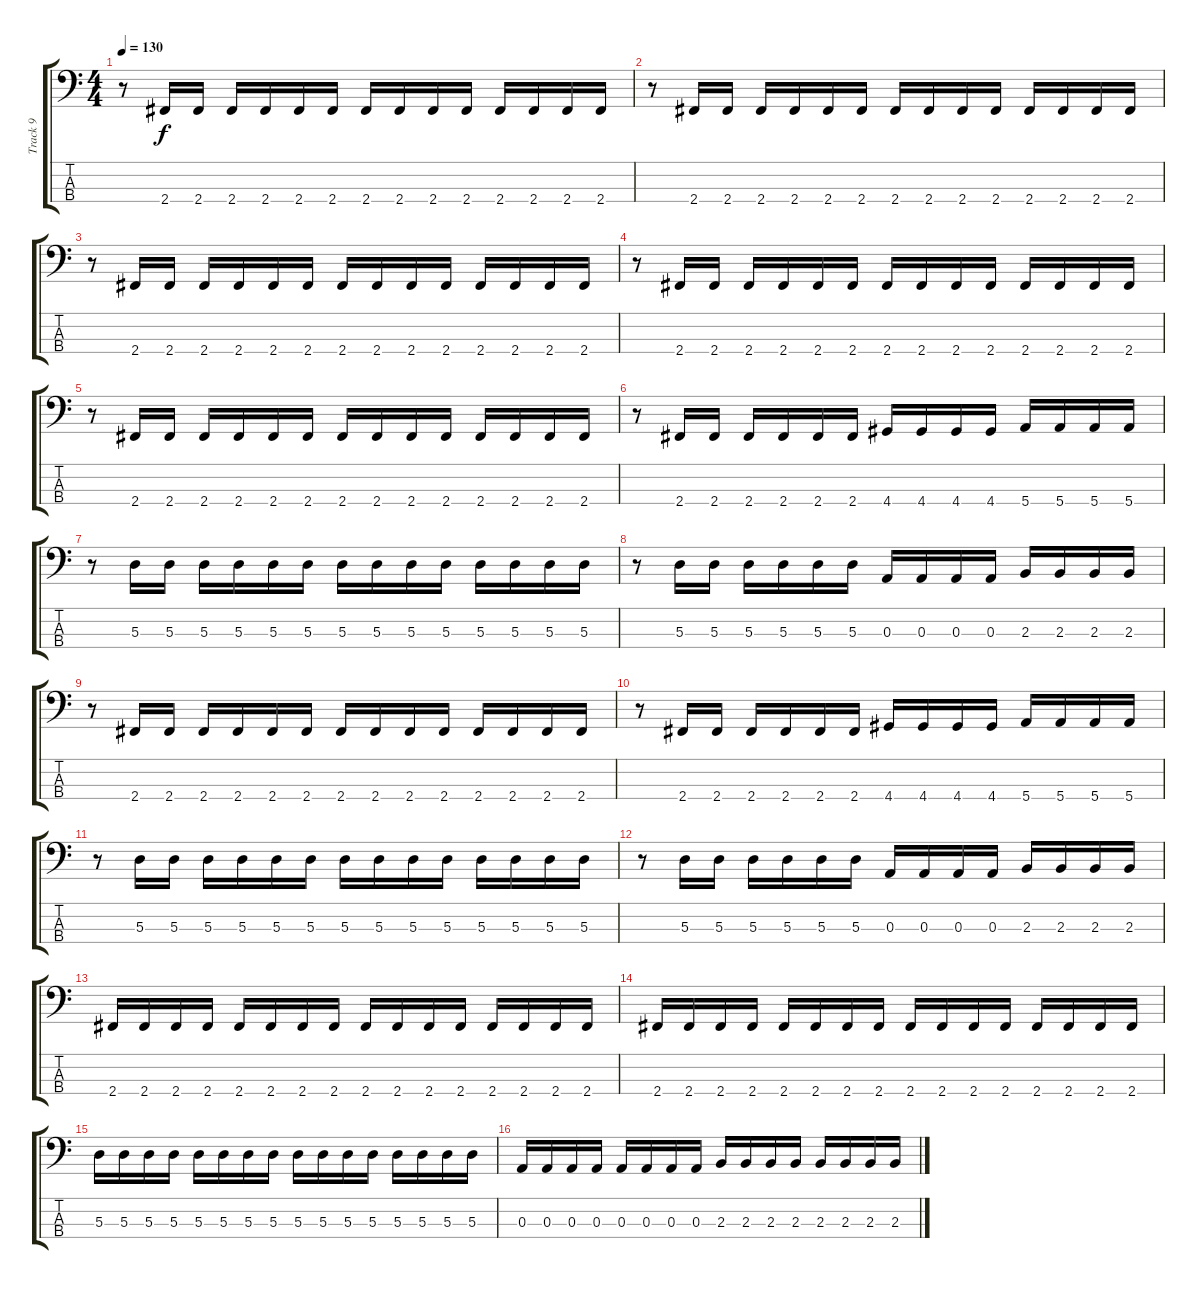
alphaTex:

\track ("Track 9" "Track 9") {instrument electricbasspick}
\staff {score tabs}
\tuning (G2 D2 A1 E1) {hide}
\ts (4 4)
\tempo 130
\clef f4
\ks c
r.8{dy f} 2.4.16 2.4.16 2.4.16 2.4.16 2.4.16 2.4.16 2.4.16 2.4.16 2.4.16 2.4.16 2.4.16 2.4.16 2.4.16 2.4.16 |
r.8 2.4.16 2.4.16 2.4.16 2.4.16 2.4.16 2.4.16 2.4.16 2.4.16 2.4.16 2.4.16 2.4.16 2.4.16 2.4.16 2.4.16 |
r.8 2.4.16 2.4.16 2.4.16 2.4.16 2.4.16 2.4.16 2.4.16 2.4.16 2.4.16 2.4.16 2.4.16 2.4.16 2.4.16 2.4.16 |
r.8 2.4.16 2.4.16 2.4.16 2.4.16 2.4.16 2.4.16 2.4.16 2.4.16 2.4.16 2.4.16 2.4.16 2.4.16 2.4.16 2.4.16 |
r.8 2.4.16 2.4.16 2.4.16 2.4.16 2.4.16 2.4.16 2.4.16 2.4.16 2.4.16 2.4.16 2.4.16 2.4.16 2.4.16 2.4.16 |
r.8 2.4.16 2.4.16 2.4.16 2.4.16 2.4.16 2.4.16 4.4.16 4.4.16 4.4.16 4.4.16 5.4.16 5.4.16 5.4.16 5.4.16 |
r.8 5.3.16 5.3.16 5.3.16 5.3.16 5.3.16 5.3.16 5.3.16 5.3.16 5.3.16 5.3.16 5.3.16 5.3.16 5.3.16 5.3.16 |
r.8 5.3.16 5.3.16 5.3.16 5.3.16 5.3.16 5.3.16 0.3.16 0.3.16 0.3.16 0.3.16 2.3.16 2.3.16 2.3.16 2.3.16 |
r.8 2.4.16 2.4.16 2.4.16 2.4.16 2.4.16 2.4.16 2.4.16 2.4.16 2.4.16 2.4.16 2.4.16 2.4.16 2.4.16 2.4.16 |
r.8 2.4.16 2.4.16 2.4.16 2.4.16 2.4.16 2.4.16 4.4.16 4.4.16 4.4.16 4.4.16 5.4.16 5.4.16 5.4.16 5.4.16 |
r.8 5.3.16 5.3.16 5.3.16 5.3.16 5.3.16 5.3.16 5.3.16 5.3.16 5.3.16 5.3.16 5.3.16 5.3.16 5.3.16 5.3.16 |
r.8 5.3.16 5.3.16 5.3.16 5.3.16 5.3.16 5.3.16 0.3.16 0.3.16 0.3.16 0.3.16 2.3.16 2.3.16 2.3.16 2.3.16 |
2.4.16 2.4.16 2.4.16 2.4.16 2.4.16 2.4.16 2.4.16 2.4.16 2.4.16 2.4.16 2.4.16 2.4.16 2.4.16 2.4.16 2.4.16 2.4.16 |
2.4.16 2.4.16 2.4.16 2.4.16 2.4.16 2.4.16 2.4.16 2.4.16 2.4.16 2.4.16 2.4.16 2.4.16 2.4.16 2.4.16 2.4.16 2.4.16 |
5.3.16 5.3.16 5.3.16 5.3.16 5.3.16 5.3.16 5.3.16 5.3.16 5.3.16 5.3.16 5.3.16 5.3.16 5.3.16 5.3.16 5.3.16 5.3.16 |
0.3.16 0.3.16 0.3.16 0.3.16 0.3.16 0.3.16 0.3.16 0.3.16 2.3.16 2.3.16 2.3.16 2.3.16 2.3.16 2.3.16 2.3.16 2.3.16
